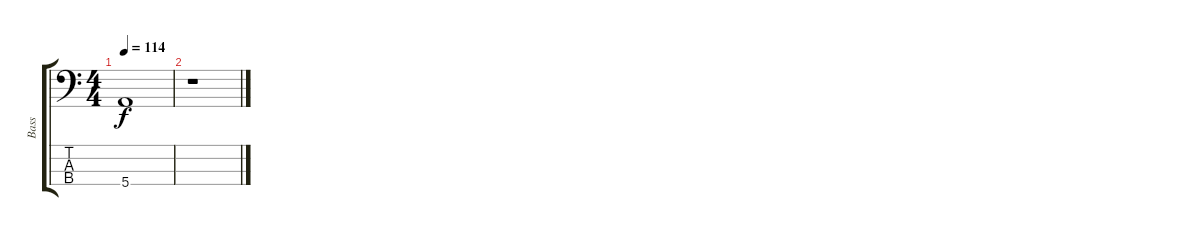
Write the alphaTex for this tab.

\track ("Bass" "Bass") {instrument electricbasspick}
\staff {score tabs}
\tuning (G2 D2 A1 E1) {hide}
\ts (4 4)
\tempo 114
\clef f4
\ks c
5.4{t}.1{dy f} |
r.1
